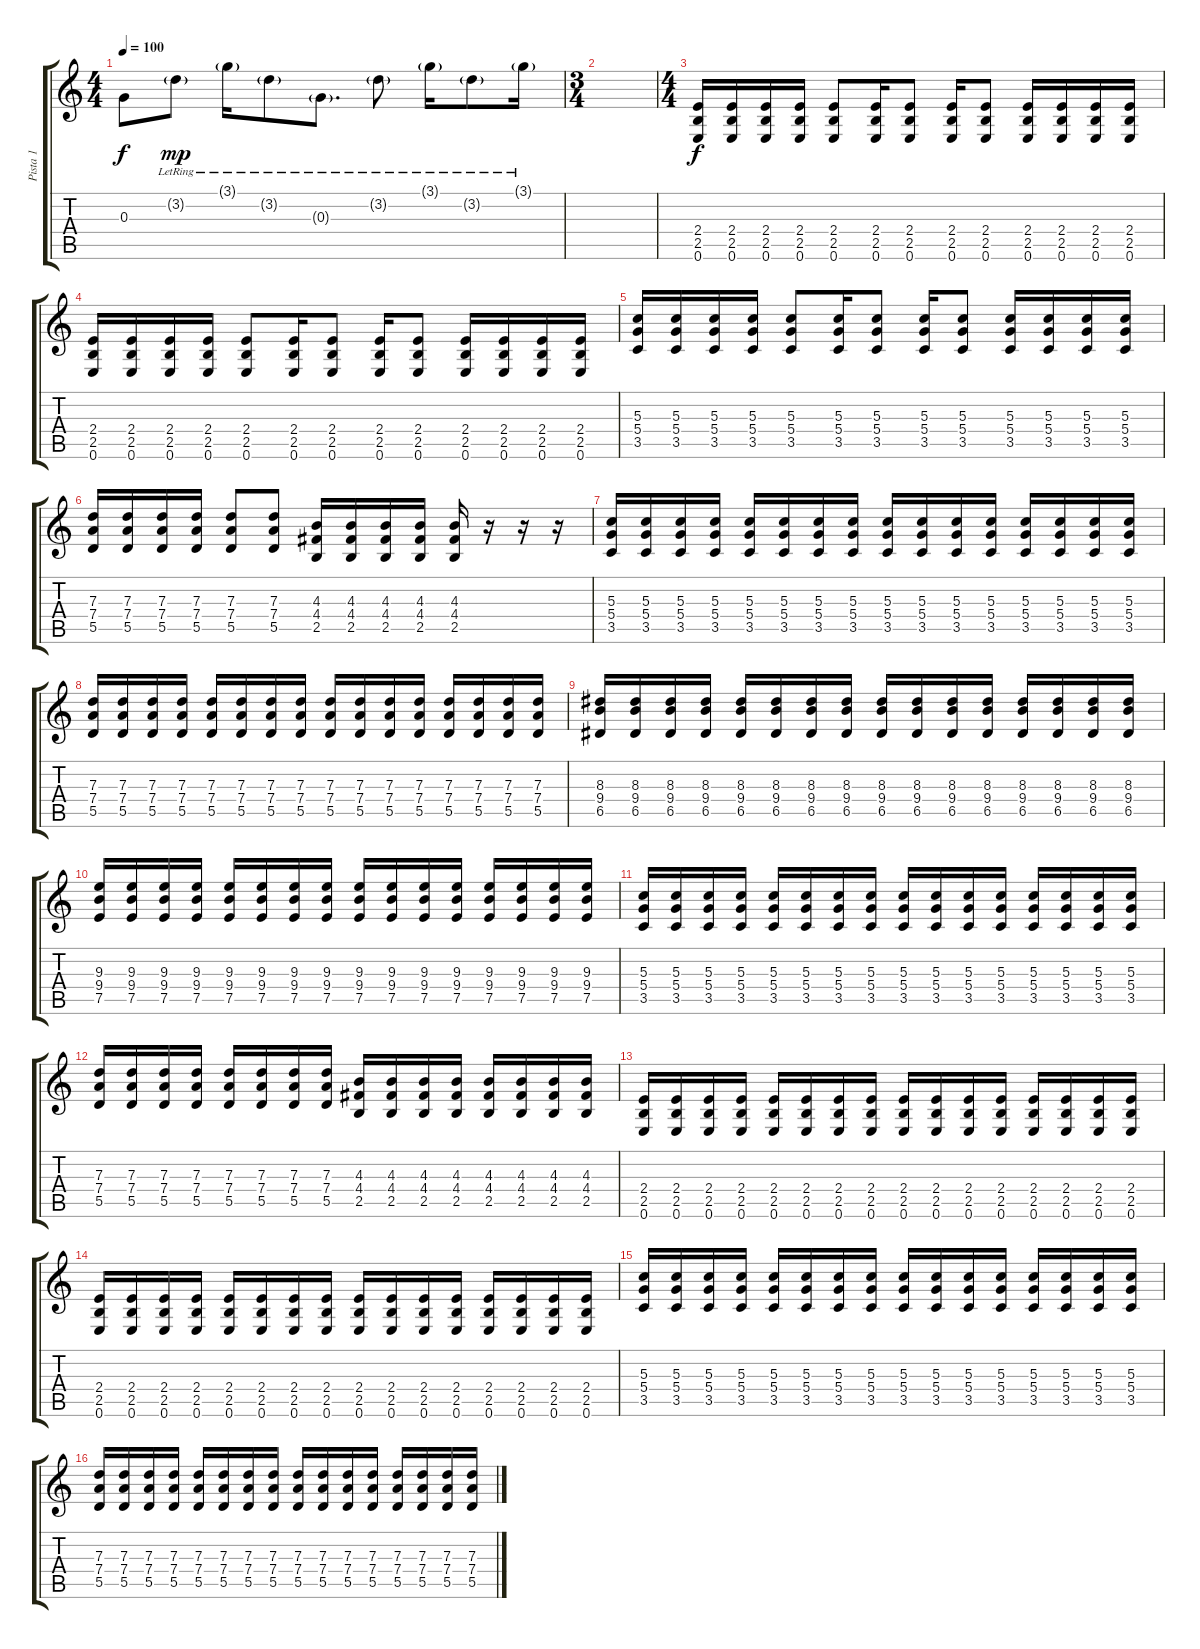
\track ("Pista 1" "Pista 1") {instrument distortionguitar}
\staff {score tabs}
\tuning (E4 B3 G3 D3 A2 E2) {hide}
\ts (4 4)
\tempo 100
\clef g2
\ks c
0.3{t}.8{dy f} 3.2{g lr}.8{dy mp} 3.1{g lr}.16 3.2{g lr}.8 0.3{g lr}.8{d} 3.2{g lr}.8 3.1{g lr}.16 3.2{g lr}.8 3.1{g lr}.16 |
\ts (3 4)
|
\ts (4 4)
(2.4 2.5 0.6).16{dy f} (2.4 2.5 0.6).16 (2.4 2.5 0.6).16 (2.4 2.5 0.6).16 (2.4 2.5 0.6).8 (2.4 2.5 0.6).16 (2.4 2.5 0.6).8 (2.4 2.5 0.6).16 (2.4 2.5 0.6).8 (2.4 2.5 0.6).16 (2.4 2.5 0.6).16 (2.4 2.5 0.6).16 (2.4 2.5 0.6).16 |
(2.4 2.5 0.6).16 (2.4 2.5 0.6).16 (2.4 2.5 0.6).16 (2.4 2.5 0.6).16 (2.4 2.5 0.6).8 (2.4 2.5 0.6).16 (2.4 2.5 0.6).8 (2.4 2.5 0.6).16 (2.4 2.5 0.6).8 (2.4 2.5 0.6).16 (2.4 2.5 0.6).16 (2.4 2.5 0.6).16 (2.4 2.5 0.6).16 |
(5.3 5.4 3.5).16 (5.3 5.4 3.5).16 (5.3 5.4 3.5).16 (5.3 5.4 3.5).16 (5.3 5.4 3.5).8 (5.3 5.4 3.5).16 (5.3 5.4 3.5).8 (5.3 5.4 3.5).16 (5.3 5.4 3.5).8 (5.3 5.4 3.5).16 (5.3 5.4 3.5).16 (5.3 5.4 3.5).16 (5.3 5.4 3.5).16 |
(7.3 7.4 5.5).16 (7.3 7.4 5.5).16 (7.3 7.4 5.5).16 (7.3 7.4 5.5).16 (7.3 7.4 5.5).8 (7.3 7.4 5.5).8 (4.3 4.4 2.5).16 (4.3 4.4 2.5).16 (4.3 4.4 2.5).16 (4.3 4.4 2.5).16 (4.3 4.4 2.5).16 r.16 r.16 r.16 |
(5.3 5.4 3.5).16 (5.3 5.4 3.5).16 (5.3 5.4 3.5).16 (5.3 5.4 3.5).16 (5.3 5.4 3.5).16 (5.3 5.4 3.5).16 (5.3 5.4 3.5).16 (5.3 5.4 3.5).16 (5.3 5.4 3.5).16 (5.3 5.4 3.5).16 (5.3 5.4 3.5).16 (5.3 5.4 3.5).16 (5.3 5.4 3.5).16 (5.3 5.4 3.5).16 (5.3 5.4 3.5).16 (5.3 5.4 3.5).16 |
(7.3 7.4 5.5).16 (7.3 7.4 5.5).16 (7.3 7.4 5.5).16 (7.3 7.4 5.5).16 (7.3 7.4 5.5).16 (7.3 7.4 5.5).16 (7.3 7.4 5.5).16 (7.3 7.4 5.5).16 (7.3 7.4 5.5).16 (7.3 7.4 5.5).16 (7.3 7.4 5.5).16 (7.3 7.4 5.5).16 (7.3 7.4 5.5).16 (7.3 7.4 5.5).16 (7.3 7.4 5.5).16 (7.3 7.4 5.5).16 |
(8.3 9.4 6.5).16 (8.3 9.4 6.5).16 (8.3 9.4 6.5).16 (8.3 9.4 6.5).16 (8.3 9.4 6.5).16 (8.3 9.4 6.5).16 (8.3 9.4 6.5).16 (8.3 9.4 6.5).16 (8.3 9.4 6.5).16 (8.3 9.4 6.5).16 (8.3 9.4 6.5).16 (8.3 9.4 6.5).16 (8.3 9.4 6.5).16 (8.3 9.4 6.5).16 (8.3 9.4 6.5).16 (8.3 9.4 6.5).16 |
(9.3 9.4 7.5).16 (9.3 9.4 7.5).16 (9.3 9.4 7.5).16 (9.3 9.4 7.5).16 (9.3 9.4 7.5).16 (9.3 9.4 7.5).16 (9.3 9.4 7.5).16 (9.3 9.4 7.5).16 (9.3 9.4 7.5).16 (9.3 9.4 7.5).16 (9.3 9.4 7.5).16 (9.3 9.4 7.5).16 (9.3 9.4 7.5).16 (9.3 9.4 7.5).16 (9.3 9.4 7.5).16 (9.3 9.4 7.5).16 |
(5.3 5.4 3.5).16 (5.3 5.4 3.5).16 (5.3 5.4 3.5).16 (5.3 5.4 3.5).16 (5.3 5.4 3.5).16 (5.3 5.4 3.5).16 (5.3 5.4 3.5).16 (5.3 5.4 3.5).16 (5.3 5.4 3.5).16 (5.3 5.4 3.5).16 (5.3 5.4 3.5).16 (5.3 5.4 3.5).16 (5.3 5.4 3.5).16 (5.3 5.4 3.5).16 (5.3 5.4 3.5).16 (5.3 5.4 3.5).16 |
(7.3 7.4 5.5).16 (7.3 7.4 5.5).16 (7.3 7.4 5.5).16 (7.3 7.4 5.5).16 (7.3 7.4 5.5).16 (7.3 7.4 5.5).16 (7.3 7.4 5.5).16 (7.3 7.4 5.5).16 (4.3 4.4 2.5).16 (4.3 4.4 2.5).16 (4.3 4.4 2.5).16 (4.3 4.4 2.5).16 (4.3 4.4 2.5).16 (4.3 4.4 2.5).16 (4.3 4.4 2.5).16 (4.3 4.4 2.5).16 |
(2.4 2.5 0.6).16 (2.4 2.5 0.6).16 (2.4 2.5 0.6).16 (2.4 2.5 0.6).16 (2.4 2.5 0.6).16 (2.4 2.5 0.6).16 (2.4 2.5 0.6).16 (2.4 2.5 0.6).16 (2.4 2.5 0.6).16 (2.4 2.5 0.6).16 (2.4 2.5 0.6).16 (2.4 2.5 0.6).16 (2.4 2.5 0.6).16 (2.4 2.5 0.6).16 (2.4 2.5 0.6).16 (2.4 2.5 0.6).16 |
(2.4 2.5 0.6).16 (2.4 2.5 0.6).16 (2.4 2.5 0.6).16 (2.4 2.5 0.6).16 (2.4 2.5 0.6).16 (2.4 2.5 0.6).16 (2.4 2.5 0.6).16 (2.4 2.5 0.6).16 (2.4 2.5 0.6).16 (2.4 2.5 0.6).16 (2.4 2.5 0.6).16 (2.4 2.5 0.6).16 (2.4 2.5 0.6).16 (2.4 2.5 0.6).16 (2.4 2.5 0.6).16 (2.4 2.5 0.6).16 |
(5.3 5.4 3.5).16 (5.3 5.4 3.5).16 (5.3 5.4 3.5).16 (5.3 5.4 3.5).16 (5.3 5.4 3.5).16 (5.3 5.4 3.5).16 (5.3 5.4 3.5).16 (5.3 5.4 3.5).16 (5.3 5.4 3.5).16 (5.3 5.4 3.5).16 (5.3 5.4 3.5).16 (5.3 5.4 3.5).16 (5.3 5.4 3.5).16 (5.3 5.4 3.5).16 (5.3 5.4 3.5).16 (5.3 5.4 3.5).16 |
(7.3 7.4 5.5).16 (7.3 7.4 5.5).16 (7.3 7.4 5.5).16 (7.3 7.4 5.5).16 (7.3 7.4 5.5).16 (7.3 7.4 5.5).16 (7.3 7.4 5.5).16 (7.3 7.4 5.5).16 (7.3 7.4 5.5).16 (7.3 7.4 5.5).16 (7.3 7.4 5.5).16 (7.3 7.4 5.5).16 (7.3 7.4 5.5).16 (7.3 7.4 5.5).16 (7.3 7.4 5.5).16 (7.3 7.4 5.5).16
